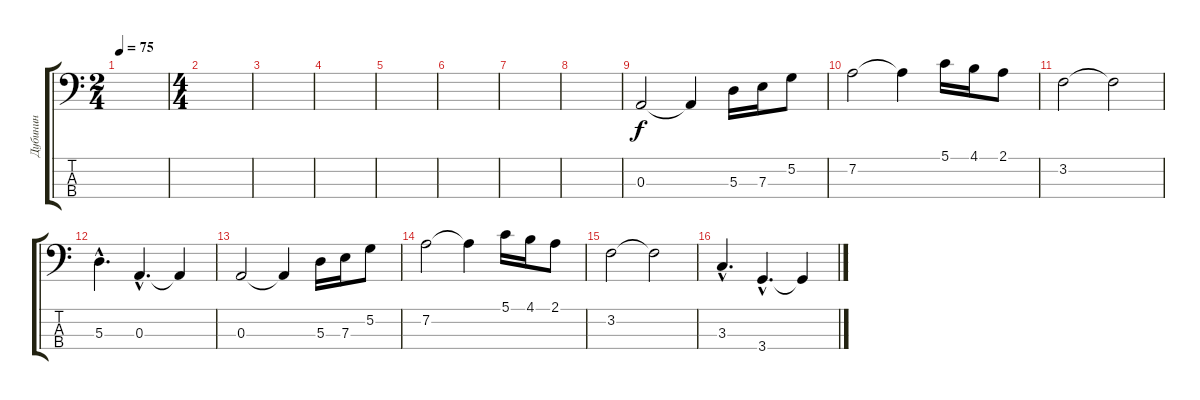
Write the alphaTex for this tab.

\track ("Дубинин" "Дубинин") {instrument electricbassfinger}
\staff {score tabs}
\tuning (G2 D2 A1 E1) {hide}
\ts (2 4)
\tempo 75
\clef f4
\ks c
|
\ts (4 4)
|
|
|
|
|
|
|
0.3.2 0.3{t}.4 5.3.16 7.3.16 5.2.8 |
7.2.2 7.2{t}.4 5.1.16 4.1.16 2.1.8 |
3.2.2 3.2{t}.2 |
5.3{hac}.4{d} 0.3{hac}.4{d} 0.3{t}.4 |
0.3.2 0.3{t}.4 5.3.16 7.3.16 5.2.8 |
7.2.2 7.2{t}.4 5.1.16 4.1.16 2.1.8 |
3.2.2 3.2{t}.2 |
3.3{hac}.4{d} 3.4{hac}.4{d} 3.4{t}.4
